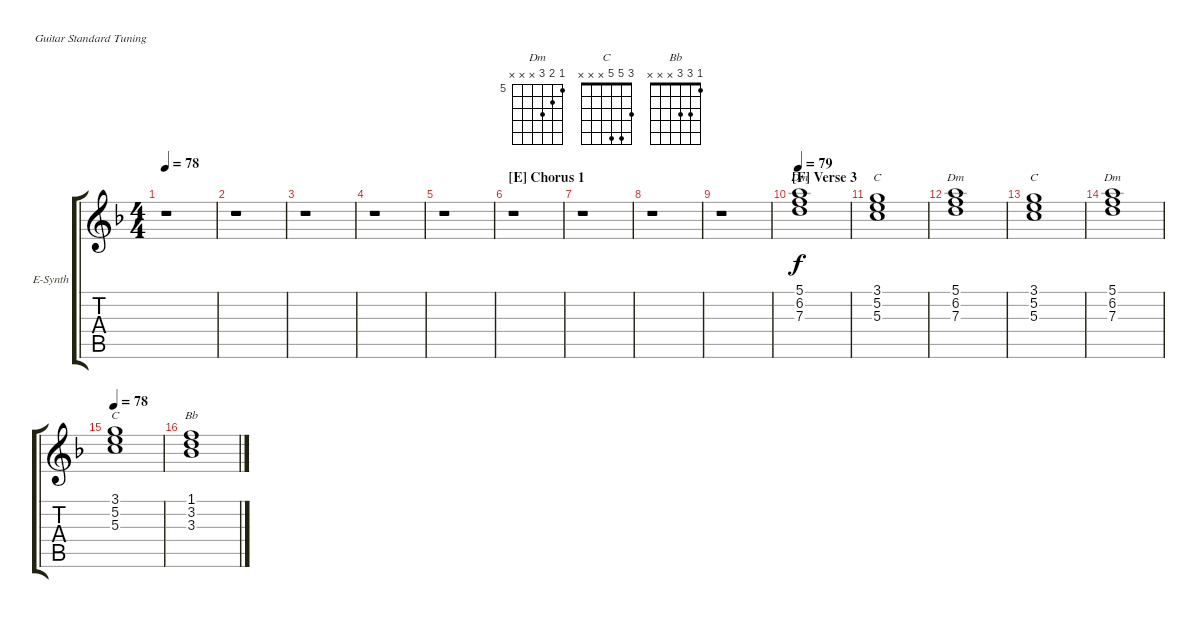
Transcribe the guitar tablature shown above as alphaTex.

\bracketExtendMode groupsimilarinstruments
\firstSystemTrackNameOrientation horizontal
\otherSystemsTrackNameOrientation horizontal
\track ("Claude Schnell 1" "E-Synth") {instrument stringensemble1}
\staff {score tabs}
\tuning (E4 B3 G3 D3 A2 E2)
\displaytranspose 12
\chord ("Dm" 5 6 7 x x x) {firstfret 5}
\chord ("C" 3 5 5 x x x)
\chord ("Bb" 1 3 3 x x x)
\ts (4 4)
\tempo 78
\clef g2
\ks dminor
r.1{dy f} |
r.1 |
r.1 |
r.1 |
r.1 |
\section ("E" "Chorus 1")
r.1 |
r.1 |
r.1 |
r.1 |
\section ("F" "Verse 3")
\tempo 79
(5.1 6.2 7.3).1{ch "Dm"} |
(3.1 5.2 5.3).1{ch "C"} |
(5.1 6.2 7.3).1{ch "Dm"} |
(3.1 5.2 5.3).1{ch "C"} |
(5.1 6.2 7.3).1{ch "Dm"} |
\tempo 78
(3.1 5.2 5.3).1{ch "C"} |
(1.1 3.2 3.3).1{ch "Bb"}
